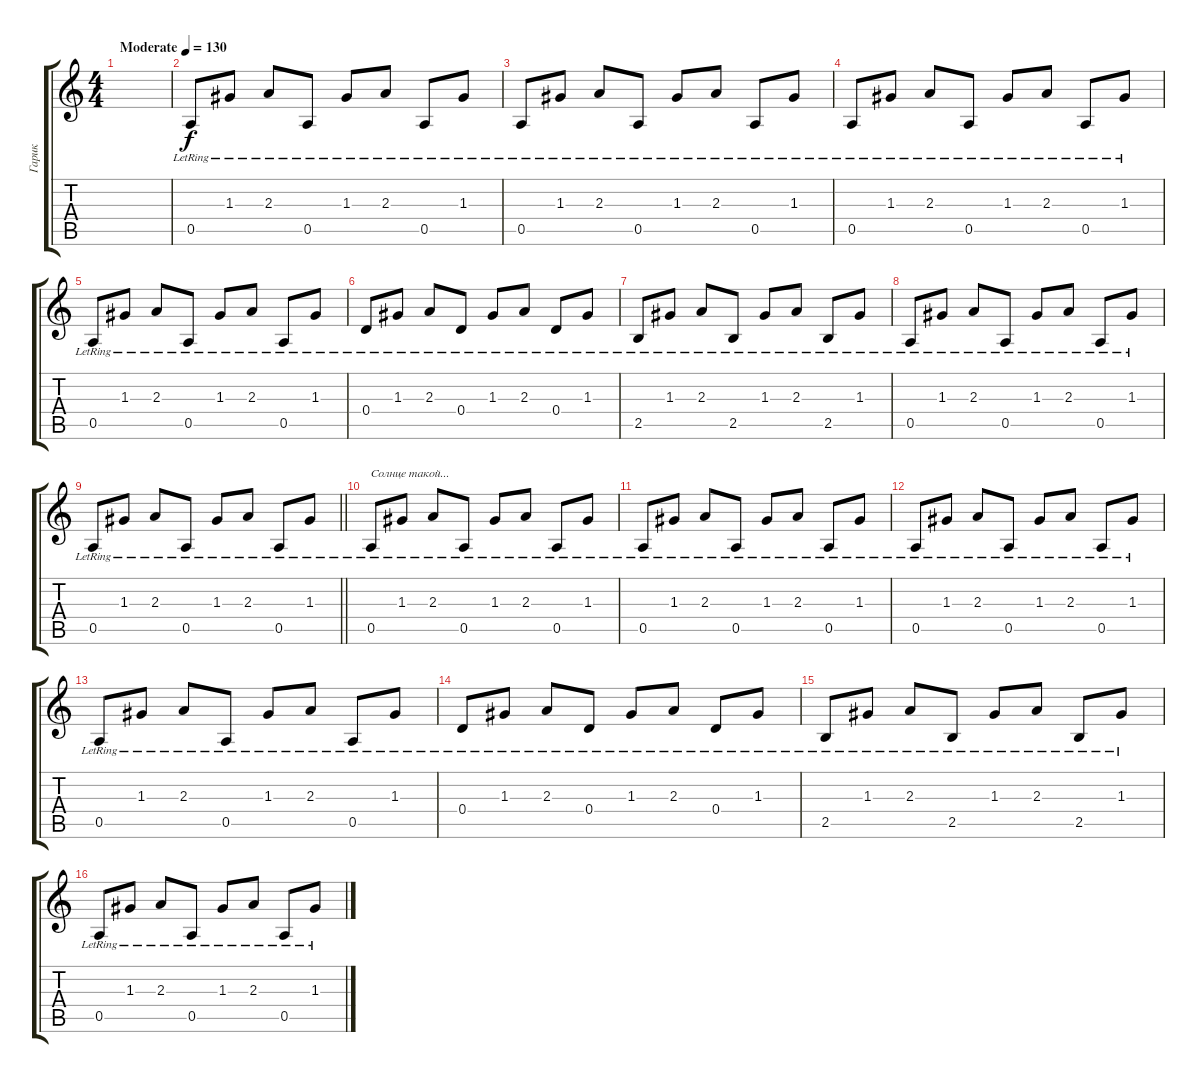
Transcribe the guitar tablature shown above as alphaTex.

\track ("Гарик" "Гарик") {instrument distortionguitar}
\staff {score tabs}
\tuning (E4 B3 G3 D3 A2 D2) {hide}
\ts (4 4)
\tempo (130 "Moderate")
\clef g2
\ks c
|
0.5{lr}.8{instrument acousticguitarsteel} 1.3{lr}.8 2.3{lr}.8 0.5{lr}.8 1.3{lr}.8 2.3{lr}.8 0.5{lr}.8 1.3{lr}.8 |
0.5{lr}.8 1.3{lr}.8 2.3{lr}.8 0.5{lr}.8 1.3{lr}.8 2.3{lr}.8 0.5{lr}.8 1.3{lr}.8 |
0.5{lr}.8 1.3{lr}.8 2.3{lr}.8 0.5{lr}.8 1.3{lr}.8 2.3{lr}.8 0.5{lr}.8 1.3{lr}.8 |
0.5{lr}.8 1.3{lr}.8 2.3{lr}.8 0.5{lr}.8 1.3{lr}.8 2.3{lr}.8 0.5{lr}.8 1.3{lr}.8 |
0.4{lr}.8 1.3{lr}.8 2.3{lr}.8 0.4{lr}.8 1.3{lr}.8 2.3{lr}.8 0.4{lr}.8 1.3{lr}.8 |
2.5{lr}.8 1.3{lr}.8 2.3{lr}.8 2.5{lr}.8 1.3{lr}.8 2.3{lr}.8 2.5{lr}.8 1.3{lr}.8 |
0.5{lr}.8 1.3{lr}.8 2.3{lr}.8 0.5{lr}.8 1.3{lr}.8 2.3{lr}.8 0.5{lr}.8 1.3{lr}.8 |
\barLineRight lightlight
0.5{lr}.8 1.3{lr}.8 2.3{lr}.8 0.5{lr}.8 1.3{lr}.8 2.3{lr}.8 0.5{lr}.8 1.3{lr}.8 |
0.5{lr}.8{txt "Солнце такой..."} 1.3{lr}.8 2.3{lr}.8 0.5{lr}.8 1.3{lr}.8 2.3{lr}.8 0.5{lr}.8 1.3{lr}.8 |
0.5{lr}.8 1.3{lr}.8 2.3{lr}.8 0.5{lr}.8 1.3{lr}.8 2.3{lr}.8 0.5{lr}.8 1.3{lr}.8 |
0.5{lr}.8 1.3{lr}.8 2.3{lr}.8 0.5{lr}.8 1.3{lr}.8 2.3{lr}.8 0.5{lr}.8 1.3{lr}.8 |
0.5{lr}.8 1.3{lr}.8 2.3{lr}.8 0.5{lr}.8 1.3{lr}.8 2.3{lr}.8 0.5{lr}.8 1.3{lr}.8 |
0.4{lr}.8 1.3{lr}.8 2.3{lr}.8 0.4{lr}.8 1.3{lr}.8 2.3{lr}.8 0.4{lr}.8 1.3{lr}.8 |
2.5{lr}.8 1.3{lr}.8 2.3{lr}.8 2.5{lr}.8 1.3{lr}.8 2.3{lr}.8 2.5{lr}.8 1.3{lr}.8 |
0.5{lr}.8 1.3{lr}.8 2.3{lr}.8 0.5{lr}.8 1.3{lr}.8 2.3{lr}.8 0.5{lr}.8 1.3{lr}.8
